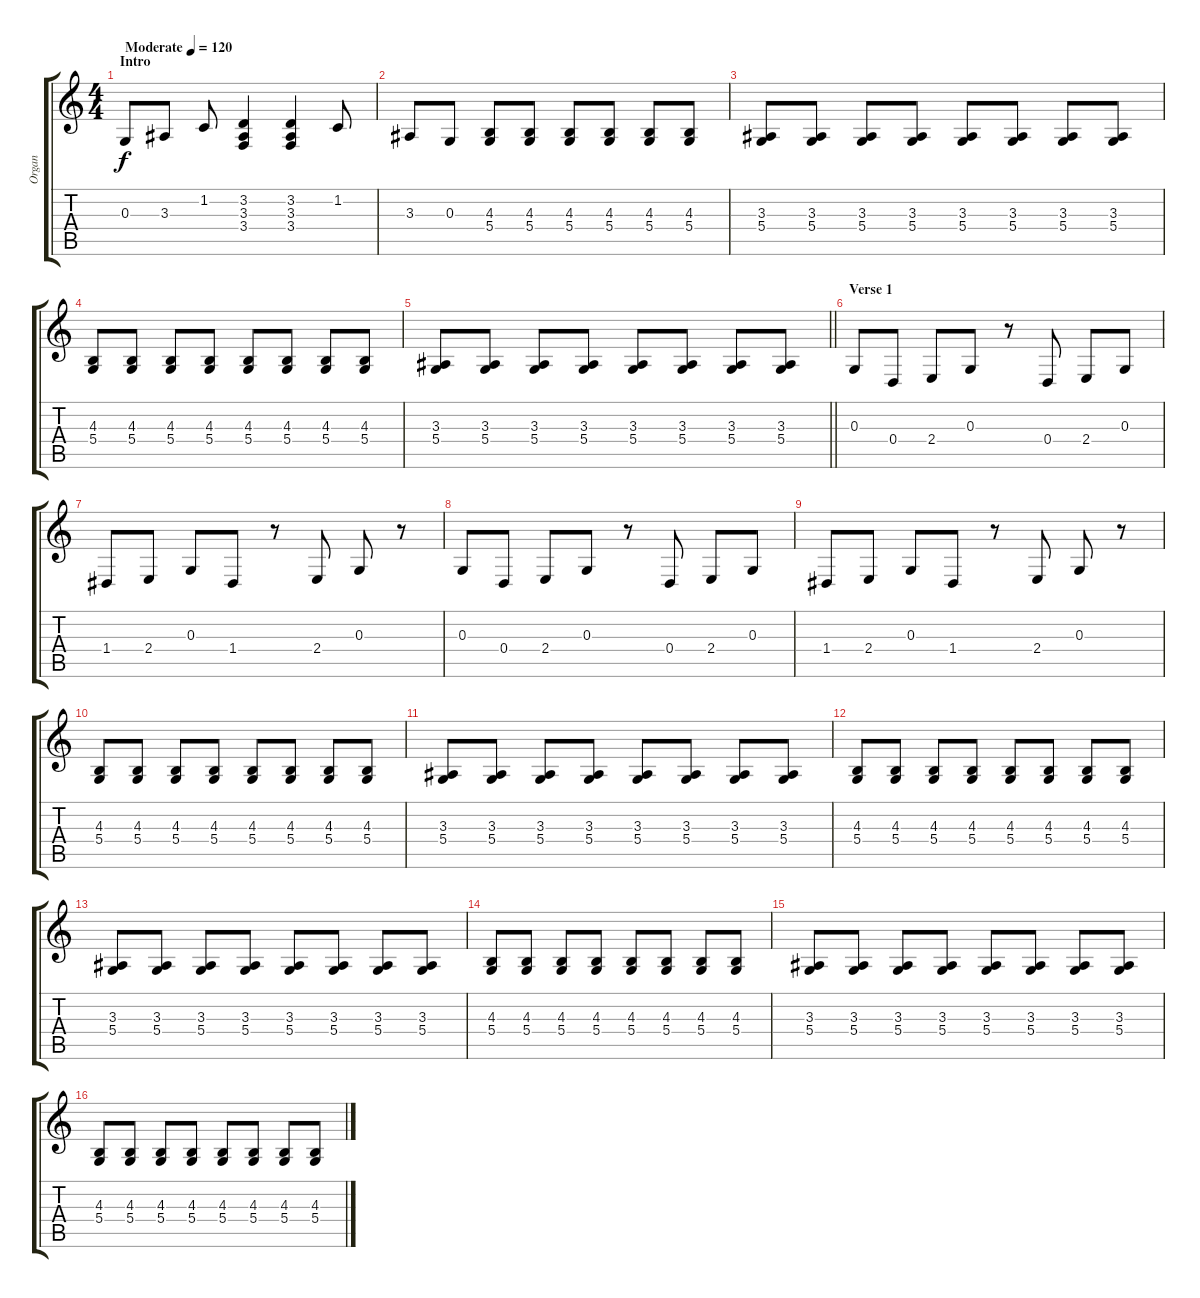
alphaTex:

\track ("Organ" "Organ") {instrument reedorgan}
\staff {score tabs}
\tuning (E4 B3 G3 D3 A2 E2) {hide}
\ts (4 4)
\section ("" "Intro")
\tempo (120 "Moderate")
\clef g2
\ks c
0.3.8{dy f instrument reedorgan} 3.3.8 1.2.8 (3.2 3.3 3.4).4 (3.2 3.3 3.4).4 1.2.8 |
3.3.8 0.3.8 (4.3 5.4).8 (4.3 5.4).8 (4.3 5.4).8 (4.3 5.4).8 (4.3 5.4).8 (4.3 5.4).8 |
(3.3 5.4).8 (3.3 5.4).8 (3.3 5.4).8 (3.3 5.4).8 (3.3 5.4).8 (3.3 5.4).8 (3.3 5.4).8 (3.3 5.4).8 |
(4.3 5.4).8 (4.3 5.4).8 (4.3 5.4).8 (4.3 5.4).8 (4.3 5.4).8 (4.3 5.4).8 (4.3 5.4).8 (4.3 5.4).8 |
\barLineRight lightlight
(3.3 5.4).8 (3.3 5.4).8 (3.3 5.4).8 (3.3 5.4).8 (3.3 5.4).8 (3.3 5.4).8 (3.3 5.4).8 (3.3 5.4).8 |
\section ("" "Verse 1")
0.3.8 0.4.8 2.4.8 0.3.8 r.8 0.4.8 2.4.8 0.3.8 |
1.4.8 2.4.8 0.3.8 1.4.8 r.8 2.4.8 0.3.8 r.8 |
0.3.8 0.4.8 2.4.8 0.3.8 r.8 0.4.8 2.4.8 0.3.8 |
1.4.8 2.4.8 0.3.8 1.4.8 r.8 2.4.8 0.3.8 r.8 |
(4.3 5.4).8 (4.3 5.4).8 (4.3 5.4).8 (4.3 5.4).8 (4.3 5.4).8 (4.3 5.4).8 (4.3 5.4).8 (4.3 5.4).8 |
(3.3 5.4).8 (3.3 5.4).8 (3.3 5.4).8 (3.3 5.4).8 (3.3 5.4).8 (3.3 5.4).8 (3.3 5.4).8 (3.3 5.4).8 |
(4.3 5.4).8 (4.3 5.4).8 (4.3 5.4).8 (4.3 5.4).8 (4.3 5.4).8 (4.3 5.4).8 (4.3 5.4).8 (4.3 5.4).8 |
(3.3 5.4).8 (3.3 5.4).8 (3.3 5.4).8 (3.3 5.4).8 (3.3 5.4).8 (3.3 5.4).8 (3.3 5.4).8 (3.3 5.4).8 |
(4.3 5.4).8 (4.3 5.4).8 (4.3 5.4).8 (4.3 5.4).8 (4.3 5.4).8 (4.3 5.4).8 (4.3 5.4).8 (4.3 5.4).8 |
(3.3 5.4).8 (3.3 5.4).8 (3.3 5.4).8 (3.3 5.4).8 (3.3 5.4).8 (3.3 5.4).8 (3.3 5.4).8 (3.3 5.4).8 |
(4.3 5.4).8 (4.3 5.4).8 (4.3 5.4).8 (4.3 5.4).8 (4.3 5.4).8 (4.3 5.4).8 (4.3 5.4).8 (4.3 5.4).8
